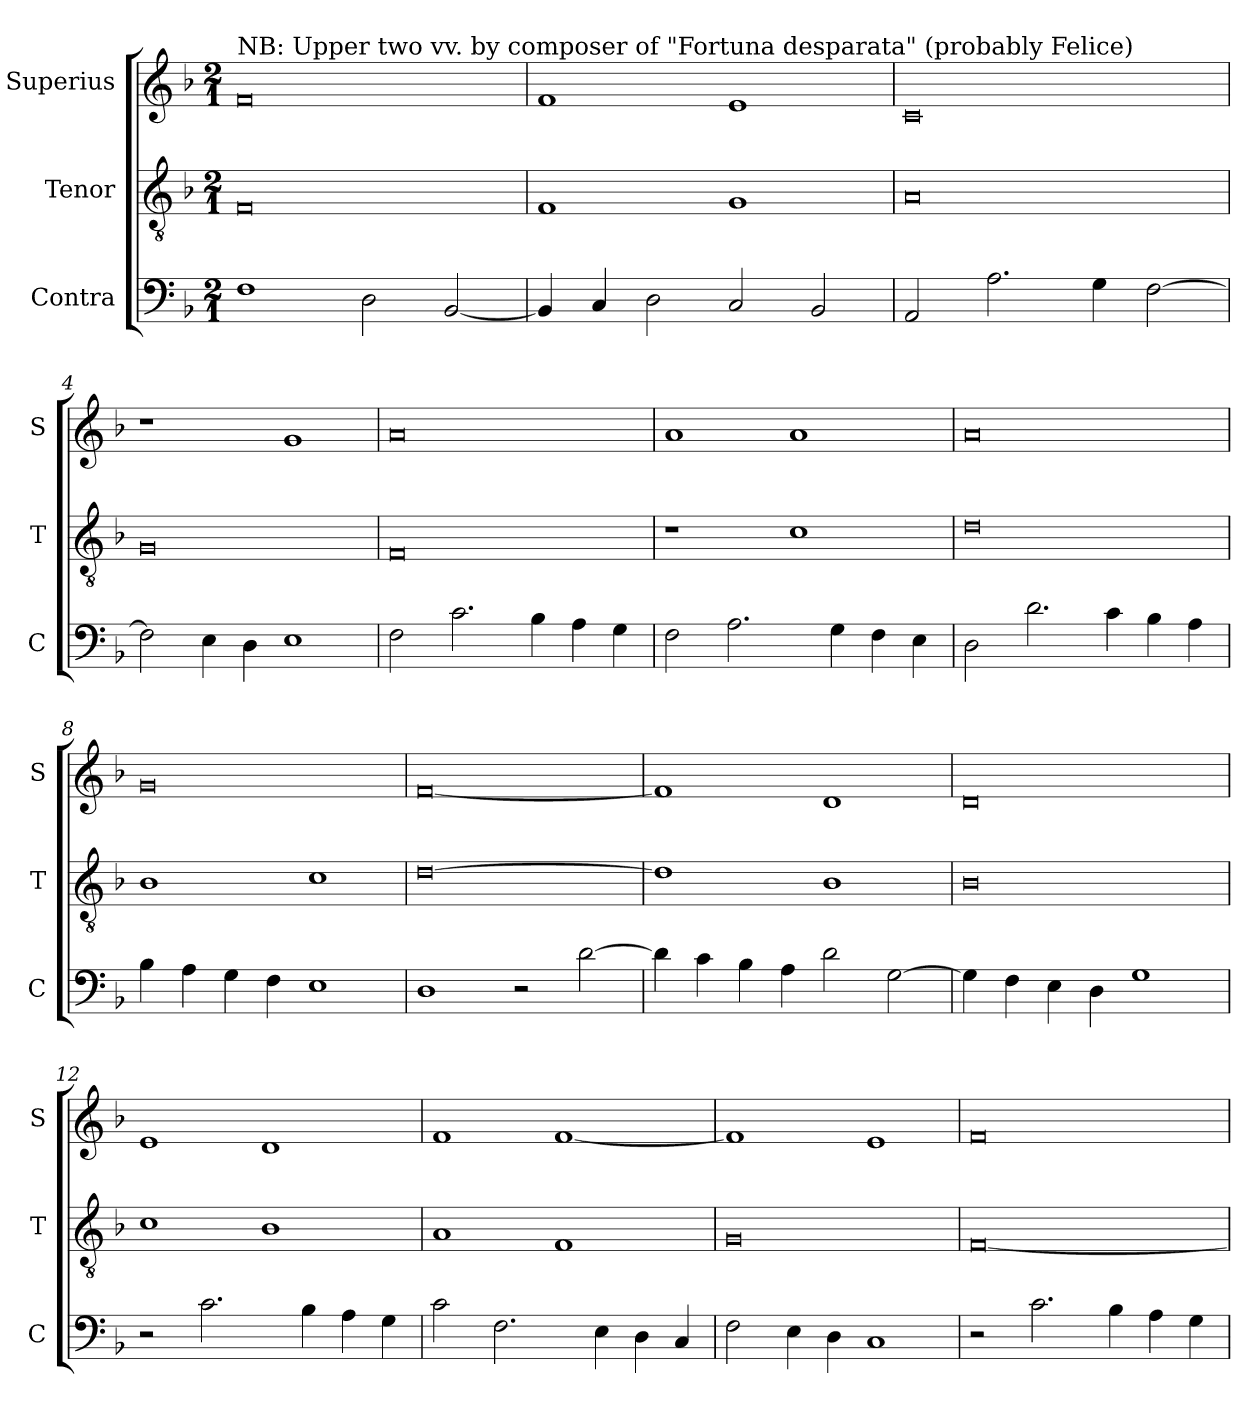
**kern	**kern	**kern
*part3	*part2	*part1
*staff3	*staff2	*staff1
*I"Contra	*I"Tenor	*I"Superius
*I'C	*I'T	*I'S
*clefF4	*clefGv2	*clefG2
*k[b-]	*k[b-]	*k[b-]
*M2/1	*M2/1	*M2/1
=1	=1	=1
!	!	!LO:TX:a:t=NB&colon; Upper two vv. by composer of "Fortuna desparata" (probably Felice)
1F	0F	0f
2D\	.	.
[2BB-/	.	.
=2	=2	=2
4BB-/]	1F	1f
4C/	.	.
2D\	.	.
2C/	1G	1e
2BB-/	.	.
=3	=3	=3
2AA/	0A	0c
2.A\	.	.
4G\	.	.
[2F\	.	.
=4	=4	=4
2F\]	0G	1r
4E\	.	.
4D\	.	.
1E	.	1g
=5	=5	=5
2F\	0F	0a
2.c\	.	.
4B-\	.	.
4A\	.	.
4G\	.	.
=6	=6	=6
2F\	1r	1a
2.A\	.	.
.	1c	1a
4G\	.	.
4F\	.	.
4E\	.	.
=7	=7	=7
2D\	0d	0a
2.d\	.	.
4c\	.	.
4B-\	.	.
4A\	.	.
=8	=8	=8
4B-\	1B-	0g
4A\	.	.
4G\	.	.
4F\	.	.
1E	1c	.
=9	=9	=9
1D	[0d	[0f
2r	.	.
[2d\	.	.
=10	=10	=10
4d\]	1d]	1f]
4c\	.	.
4B-\	.	.
4A\	.	.
2d\	1B-	1d
[2G\	.	.
=11	=11	=11
4G\]	0B-	0d
4F\	.	.
4E\	.	.
4D\	.	.
1G	.	.
=12	=12	=12
2r	1c	1e
2.c\	.	.
.	1B-	1d
4B-\	.	.
4A\	.	.
4G\	.	.
=13	=13	=13
2c\	1A	1f
2.F\	.	.
.	1F	[1f
4E\	.	.
4D\	.	.
4C/	.	.
=14	=14	=14
2F\	0G	1f]
4E\	.	.
4D\	.	.
1C	.	1e
=15	=15	=15
2r	[0F	0f
2.c\	.	.
4B-\	.	.
4A\	.	.
4G\	.	.
=	=	=
*-	*-	*-
